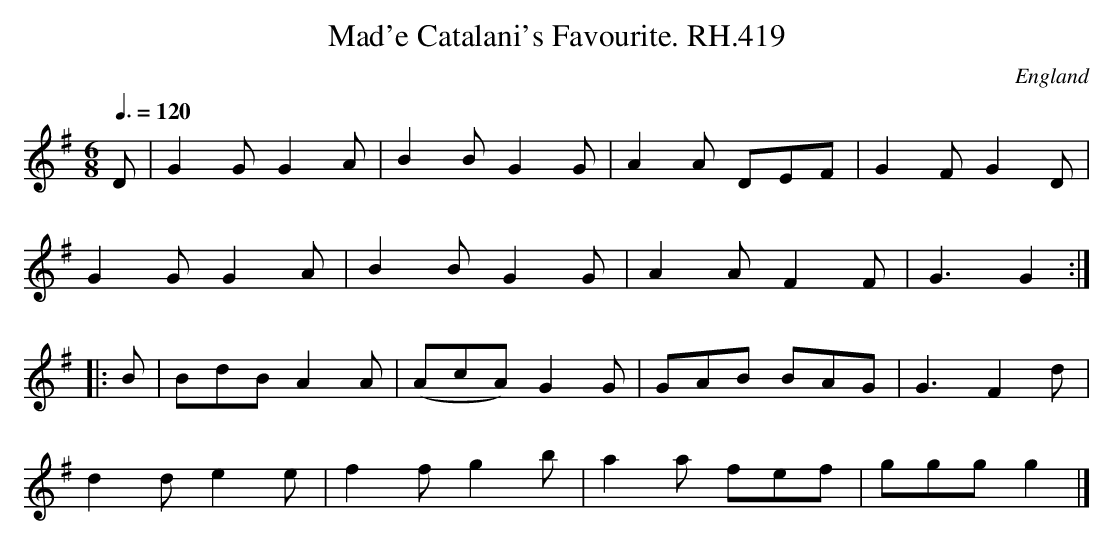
X:1
T:Mad'e Catalani's Favourite. RH.419
O:England
M:6/8
L:1/8
Q:3/8=120
K:G
D|G2G G2A|B2B G2G|A2A DEF|G2F G2D|
G2G G2A|B2B G2G|A2A F2F|G3 G2:|
|:B|BdB A2A|(AcA) G2G|GAB BAG|G3 F2d|
d2d e2e|f2f g2b|a2a fef|ggg g2|]
